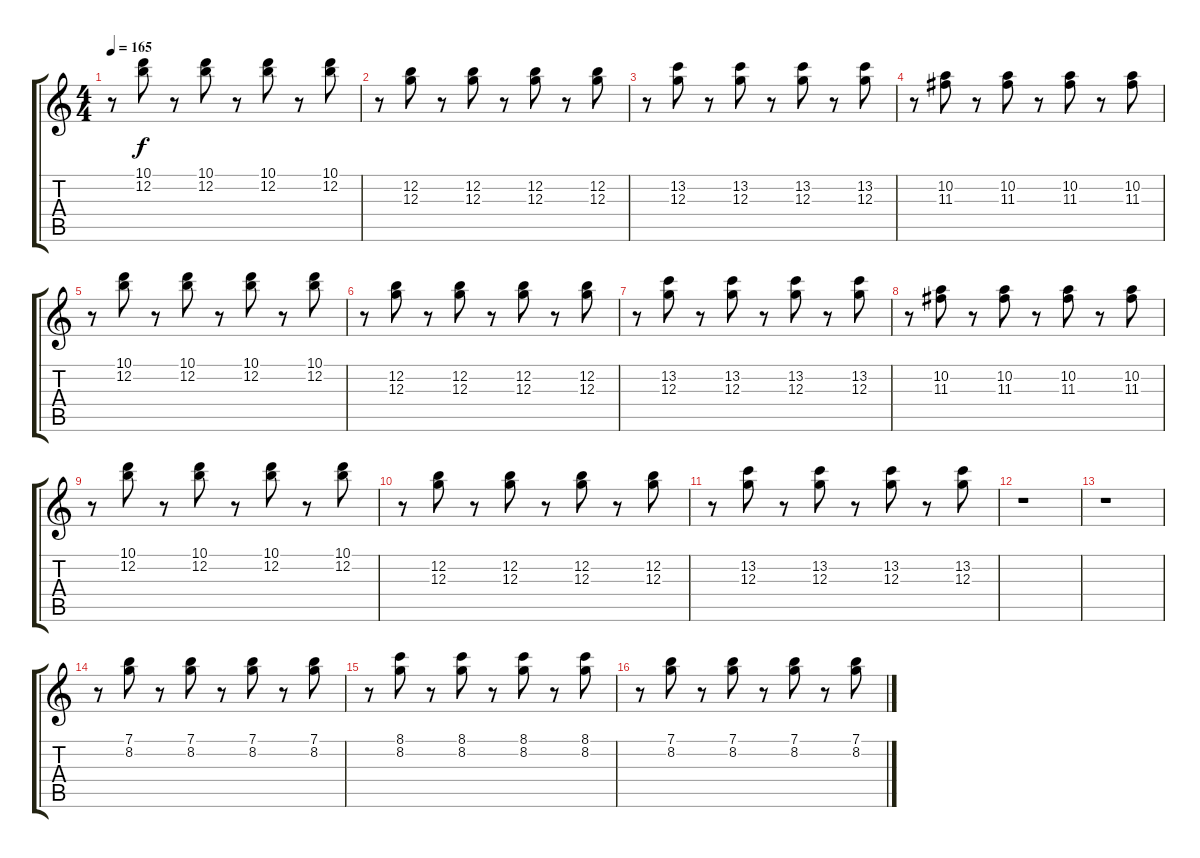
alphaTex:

\track "" {instrument electricguitarclean}
\staff {score tabs}
\tuning (E4 B3 G3 D3 A2 E2) {hide}
\ts (4 4)
\tempo 165
\clef g2
\ks c
r.8{dy f} (10.1 12.2).8 r.8 (10.1 12.2).8 r.8 (10.1 12.2).8 r.8 (10.1 12.2).8 |
r.8 (12.2 12.3).8 r.8 (12.2 12.3).8 r.8 (12.2 12.3).8 r.8 (12.2 12.3).8 |
r.8 (13.2 12.3).8 r.8 (13.2 12.3).8 r.8 (13.2 12.3).8 r.8 (13.2 12.3).8 |
r.8 (10.2 11.3).8 r.8 (10.2 11.3).8 r.8 (10.2 11.3).8 r.8 (10.2 11.3).8 |
r.8 (10.1 12.2).8 r.8 (10.1 12.2).8 r.8 (10.1 12.2).8 r.8 (10.1 12.2).8 |
r.8 (12.2 12.3).8 r.8 (12.2 12.3).8 r.8 (12.2 12.3).8 r.8 (12.2 12.3).8 |
r.8 (13.2 12.3).8 r.8 (13.2 12.3).8 r.8 (13.2 12.3).8 r.8 (13.2 12.3).8 |
r.8 (10.2 11.3).8 r.8 (10.2 11.3).8 r.8 (10.2 11.3).8 r.8 (10.2 11.3).8 |
r.8 (10.1 12.2).8 r.8 (10.1 12.2).8 r.8 (10.1 12.2).8 r.8 (10.1 12.2).8 |
r.8 (12.2 12.3).8 r.8 (12.2 12.3).8 r.8 (12.2 12.3).8 r.8 (12.2 12.3).8 |
r.8 (13.2 12.3).8 r.8 (13.2 12.3).8 r.8 (13.2 12.3).8 r.8 (13.2 12.3).8 |
r.1 |
r.1 |
r.8 (7.1 8.2).8 r.8 (7.1 8.2).8 r.8 (7.1 8.2).8 r.8 (7.1 8.2).8 |
r.8 (8.1 8.2).8 r.8 (8.1 8.2).8 r.8 (8.1 8.2).8 r.8 (8.1 8.2).8 |
r.8 (7.1 8.2).8 r.8 (7.1 8.2).8 r.8 (7.1 8.2).8 r.8 (7.1 8.2).8
